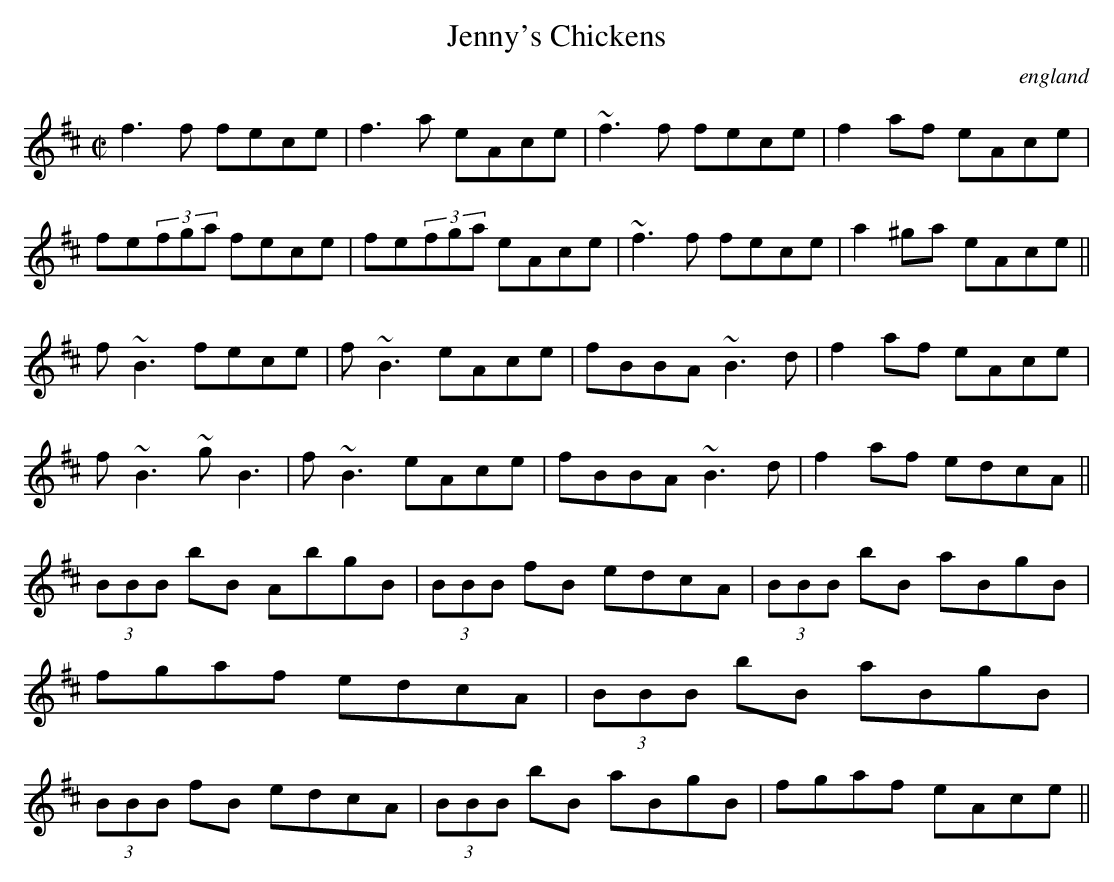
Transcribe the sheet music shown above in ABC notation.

X:1
T:Jenny's Chickens
O:england
M:C|
K:D
f3f fece|f3a eAce|~f3f fece|f2af eAce|\
fe(3fga fece|fe(3fga eAce|~f3f fece|a2^ga eAce||\
f~B3 fece|f~B3 eAce|fBBA ~B3d|f2af eAce|\
f~B3 ~gB3|f~B3 eAce|fBBA ~B3d|f2af edcA||\
(3BBB bB AbgB|(3BBB fB edcA|(3BBB bB aBgB| fgaf edcA|\
(3BBB bB aBgB|(3BBB fB edcA|(3BBB bB aBgB|fgaf eAce||
